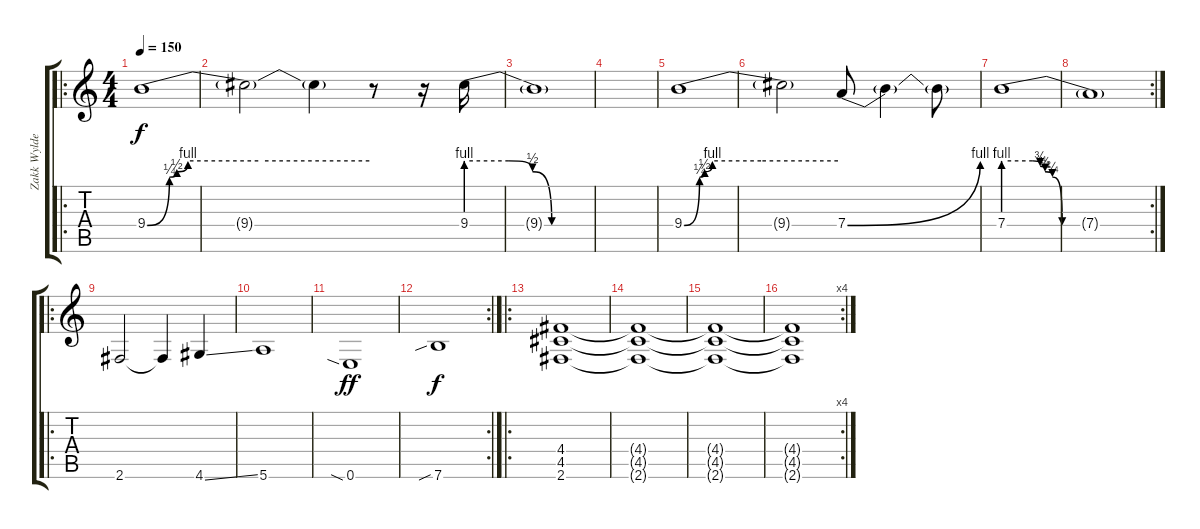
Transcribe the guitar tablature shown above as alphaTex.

\track ("Zakk Wylde (Lead Guitar)" "Zakk Wylde") {instrument overdrivenguitar}
\staff {score tabs}
\tuning (E4 B3 G3 D3 A2 E2) {hide}
\ro
\ts (4 4)
\tempo 150
\clef g2
\ks c
9.4{be (custom 0 0 6 1 8 2 11 4 30 4 60 4)}.1{dy f volume 15} |
9.4{t}.2{volume 4} 9.4{t}.4 r.8 r.16 9.4{be (custom 0 4 20 4 31 2 40 0 43 0 48 0 51 0 60 0)}.16{volume 15} |
9.4{t}.1{volume 3} |
|
9.4{be (custom 0 0 6 1 8 2 11 4 30 4 60 4)}.1{volume 16} |
9.4{t}.2{volume 4} 7.4{be (bend 0 0 60 4)}.8{volume 15} 7.4{t}.4 7.4{t}.8 |
7.4{be (custom 0 4 12 4 15 3 17 2 20 1 24 0 40 0 60 0)}.1{volume 5} |
\rc 2
7.4{t}.1 |
\ro
2.6.2{volume 15} 2.6{t}.4 4.6{ss}.4 |
5.6.1 |
0.6{sia}.1{dy ff} |
\rc 2
7.6{sib}.1{dy f} |
\ro
(4.4 4.5 2.6).1{volume 0} |
(4.4{t} 4.5{t} 2.6{t}).1 |
(4.4{t} 4.5{t} 2.6{t}).1 |
\rc 4
(4.4{t} 4.5{t} 2.6{t}).1
